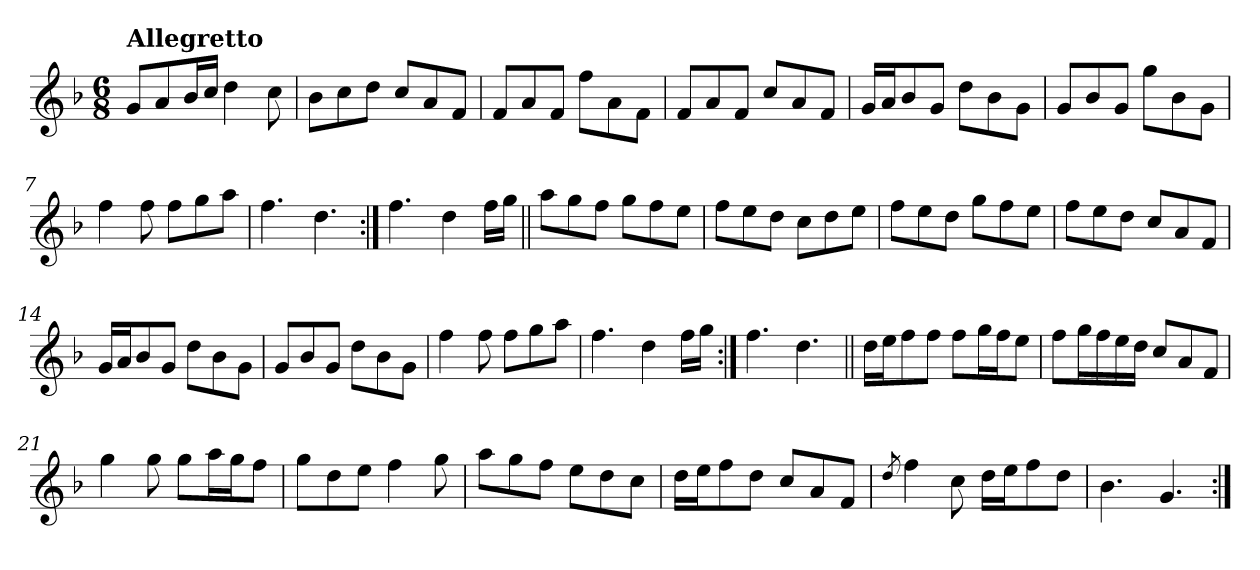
**kern
*part1
*staff1
*clefG2
*k[b-]
*M6/8
=1
!LO:TX:a:B:t=Allegretto
8g/L
8a/
16b-/L
16cc/JJ
4dd\
8cc\
=2
8b-\L
8cc\
8dd\J
8cc/L
8a/
8f/J
=3
8f/L
8a/
8f/J
8ff\L
8a\
8f\J
=4
8f/L
8a/
8f/J
8cc/L
8a/
8f/J
=5
16g/LL
16a/J
8b-/
8g/J
8dd\L
8b-\
8g\J
=6
8g/L
8b-/
8g/J
8gg\L
8b-\
8g\J
=7
4ff\
8ff\
8ff\L
8gg\
8aa\J
!!LO:LB:g=z
=8
4.ff\
4.dd\
=9:|!
4.ff\
4dd\
16ff\LL
16gg\JJ
=10||
8aa\L
8gg\
8ff\J
8gg\L
8ff\
8ee\J
=11
8ff\L
8ee\
8dd\J
8cc\L
8dd\
8ee\J
=12
8ff\L
8ee\
8dd\J
8gg\L
8ff\
8ee\J
=13
8ff\L
8ee\
8dd\J
8cc/L
8a/
8f/J
=14
16g/LL
16a/J
8b-/
8g/J
8dd\L
8b-\
8g\J
=15
8g/L
8b-/
8g/J
8dd\L
8b-\
8g\J
!!LO:LB:g=z
=16
4ff\
8ff\
8ff\L
8gg\
8aa\J
=17
4.ff\
4dd\
16ff\LL
16gg\JJ
=18:|!
4.ff\
4.dd\
=19||
16dd\LL
16ee\J
8ff\
8ff\J
8ff\L
16gg\L
16ff\J
8ee\J
=20
8ff\L
16gg\L
16ff\
16ee\
16dd\JJ
8cc/L
8a/
8f/J
=21
4gg\
8gg\
8gg\L
16aa\L
16gg\J
8ff\J
=22
8gg\L
8dd\
8ee\J
4ff\
8gg\
!!LO:LB:g=z
=23
8aa\L
8gg\
8ff\J
8ee\L
8dd\
8cc\J
=24
16dd\LL
16ee\J
8ff\
8dd\J
8cc/L
8a/
8f/J
=25
8qdd/
4ff\
8cc\
16dd\LL
16ee\J
8ff\
8dd\J
=26
4.b-\
4.g/
=:|!
*-
